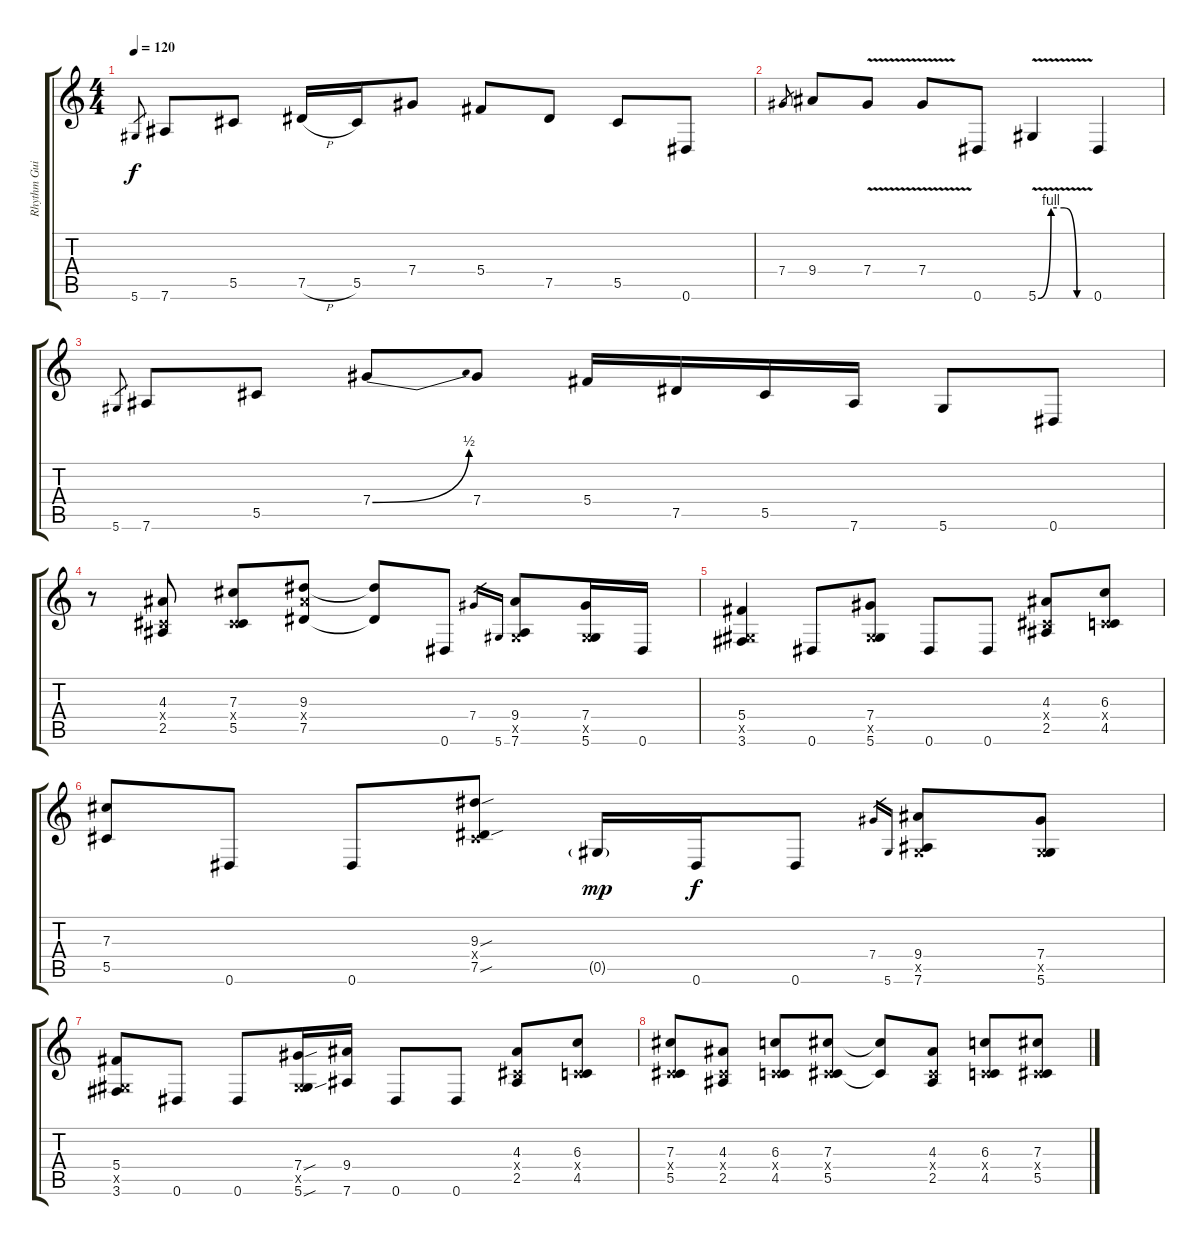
\track ("Rhythm Guitar" "Rhythm Gui") {instrument overdrivenguitar}
\staff {score tabs}
\tuning (Eb4 Bb3 Gb3 Db3 Ab2 Eb2) {hide}
\ts (4 4)
\tempo 120
\clef g2
\ks c
5.6.8{gr dy f} 7.6.8 5.5.8 7.5{h}.16 5.5.16 7.4.8 5.4.8 7.5.8 5.5.8 0.6.8 |
7.4.8{gr} 9.4.8 7.4{v}.8 7.4{v}.8 0.6.8 5.6{be (custom 0 0 15 4 30 4 45 0 60 0) v}.4 0.6.4 |
5.6.8{gr} 7.6.8 5.5.8 7.4{be (bend 0 0 60 2)}.8 7.4.8 5.4.16 7.5.16 5.5.16 7.6.16 5.6.8 0.6.8 |
r.8 (4.3 0.4{x} 2.5).8 (7.3 0.4{x} 5.5).8 (9.3 9.4{x} 7.5).8 (9.3{t} 7.5{t}).8 0.6.8 7.4.16{gr} 5.6.16{gr} (9.4 0.5{x} 7.6).8 (7.4 0.5{x} 5.6).16 0.6.16 |
(5.4 0.5{x} 3.6).4 0.6.8 (7.4 0.5{x} 5.6).8 0.6.8 0.6.8 (4.3 0.4{x} 2.5).8 (6.3 0.4{x} 4.5).8 |
(7.3 5.5).8 0.6.8 0.6.8 (9.3{sou} 0.4{x} 7.5{sou}).8 0.5{g}.16{dy mp} 0.6.16{dy f} 0.6.8 7.4.16{gr} 5.6.16{gr} (9.4 0.5{x} 7.6).8 (7.4 0.5{x} 5.6).8 |
(5.4 0.5{x} 3.6).8 0.6.8 0.6.8 (7.4{sou} 0.5{x} 5.6{sou}).16 (9.4 7.6).16 0.6.8 0.6.8 (4.3 0.4{x} 2.5).8 (6.3 0.4{x} 4.5).8 |
(7.3 0.4{x} 5.5).8 (4.3 0.4{x} 2.5).8 (6.3 0.4{x} 4.5).8 (7.3 0.4{x} 5.5).8 (7.3{t} 5.5{t}).8 (4.3 0.4{x} 2.5).8 (6.3 0.4{x} 4.5).8 (7.3 0.4{x} 5.5).8
